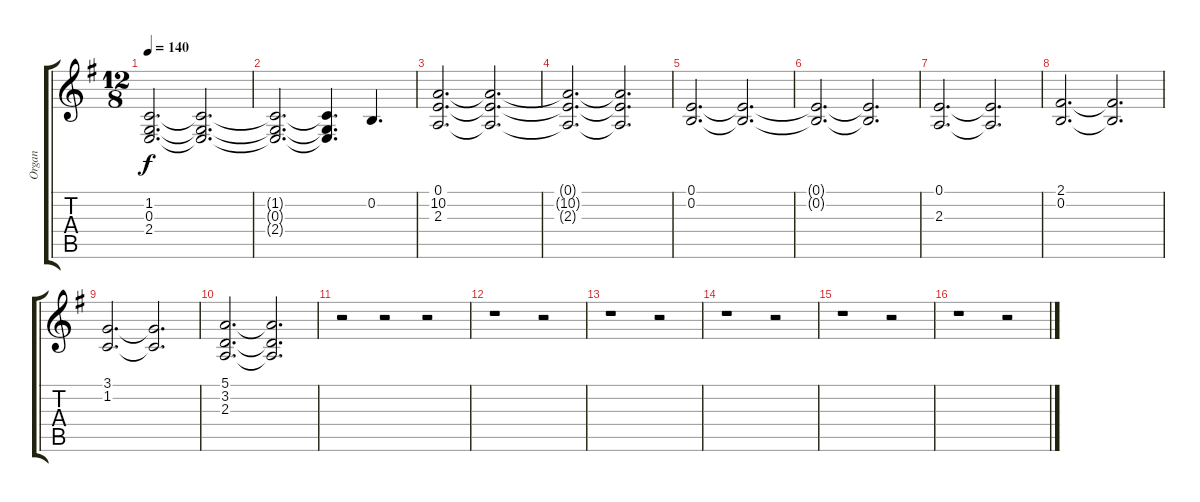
\track ("Organ" "Organ") {instrument pad3polysynth}
\staff {score tabs}
\tuning (E4 B3 G3 D3 A2 E2) {hide}
\ts (12 8)
\tempo 140
\clef g2
\ks g
(1.2 0.3 2.4).2{d dy f} (1.2{t} 0.3{t} 2.4{t}).2{d} |
(1.2{t} 0.3{t} 2.4{t}).2{d} (1.2{t} 0.3{t} 2.4{t}).4{d} 0.2.4{d} |
(0.1 10.2 2.3).2{d} (0.1{t} 10.2{t} 2.3{t}).2{d} |
(0.1{t} 10.2{t} 2.3{t}).2{d} (0.1{t} 10.2{t} 2.3{t}).2{d} |
(0.1 0.2).2{d} (0.1{t} 0.2{t}).2{d} |
(0.1{t} 0.2{t}).2{d} (0.1{t} 0.2{t}).2{d} |
(0.1 2.3).2{d} (0.1{t} 2.3{t}).2{d} |
(2.1 0.2).2{d} (2.1{t} 0.2{t}).2{d} |
(3.1 1.2).2{d} (3.1{t} 1.2{t}).2{d} |
(5.1 3.2 2.3).2{d} (5.1{t} 3.2{t} 2.3{t}).2{d} |
r.2 r.2 r.2 |
r.1 r.2 |
r.1 r.2 |
r.1 r.2 |
r.1 r.2 |
r.1 r.2
